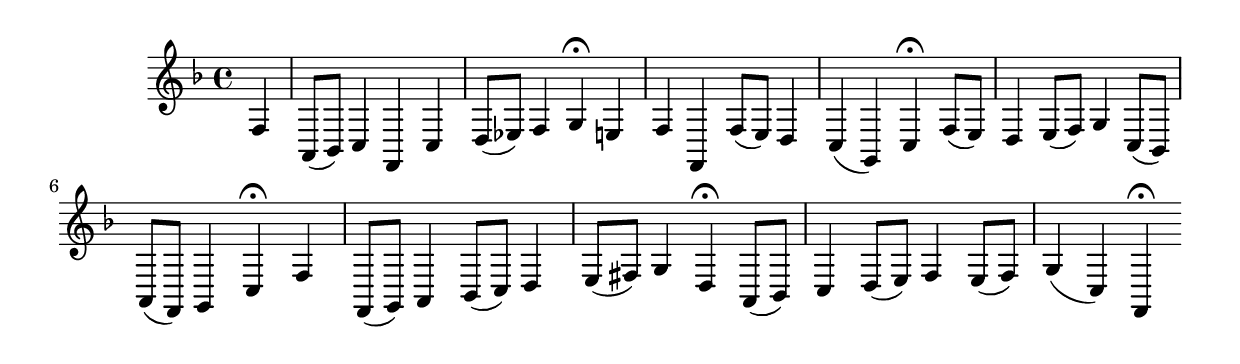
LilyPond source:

\relative c {
  \key f \major
  \time 4/4

  \partial 4 f4
  a,8( bes) c4 f, c'
  d8( es) f4 g\fermata e
  f f, f'8( e) d4
  c( g) c\fermata
  \bar ":|" f8( e)
  d4 e8( f) g4 c,8( bes)
  a( f) g4 c\fermata f
  f,8( g) a4 bes8( c) d4
  e8( fis) g4 d\fermata a8( bes)
  c4 d8( e) f4 e8( f)
  g4( c,) f,\fermata
}
